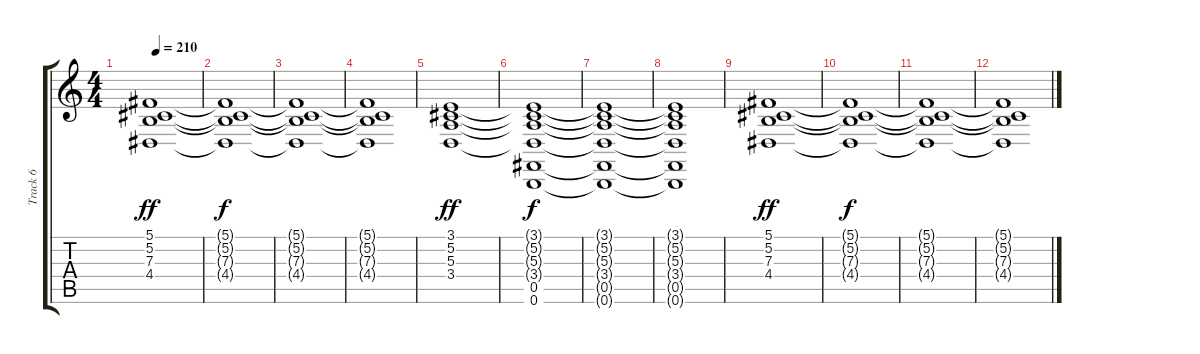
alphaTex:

\track ("Track 6" "Track 6") {instrument choiraahs}
\staff {score tabs}
\tuning (Db4 Ab3 E3 B2 Gb2 B1) {hide}
\ts (4 4)
\tempo 210
\clef g2
\ks c
(5.1 5.2 7.3 4.4).1{dy ff} |
(5.1{t} 5.2{t} 7.3{t} 4.4{t}).1{dy f} |
(5.1{t} 5.2{t} 7.3{t} 4.4{t}).1 |
(5.1{t} 5.2{t} 7.3{t} 4.4{t}).1 |
(3.1 5.2 5.3 3.4).1{dy ff} |
(3.1{t} 5.2{t} 5.3{t} 3.4{t} 0.5 0.6).1{dy f} |
(3.1{t} 5.2{t} 5.3{t} 3.4{t} 0.5{t} 0.6{t}).1 |
(3.1{t} 5.2{t} 5.3{t} 3.4{t} 0.5{t} 0.6{t}).1 |
(5.1 5.2 7.3 4.4).1{dy ff} |
(5.1{t} 5.2{t} 7.3{t} 4.4{t}).1{dy f} |
(5.1{t} 5.2{t} 7.3{t} 4.4{t}).1 |
(5.1{t} 5.2{t} 7.3{t} 4.4{t}).1
